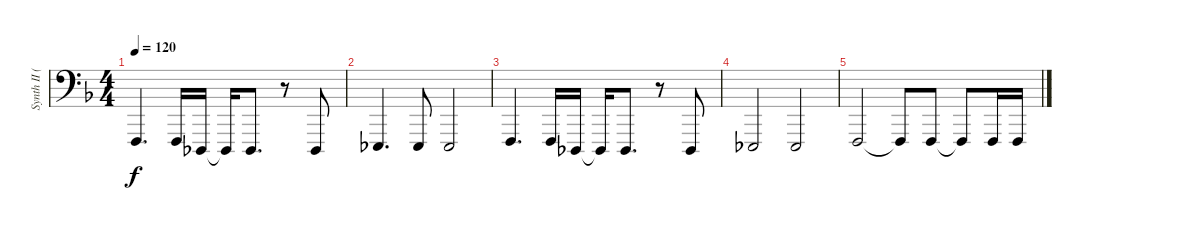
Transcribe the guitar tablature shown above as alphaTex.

\track ("Synth II (2)" "Synth II (") {instrument acousticgrandpiano}
\staff {score}
\tuning (E2 B1 G1 D1 A0 E0) {hide}
\ts (4 4)
\tempo 120
\clef f4
\ks f
13.6.4{d dy f} 3.4.16 4.5.16 4.5{t}.16 4.5.8{d} r.8 4.5.8 |
1.4.4{d} 1.4.8 1.4.2 |
13.6.4{d} 3.4.16 4.5.16 4.5{t}.16 4.5.8{d} r.8 4.5.8 |
1.4.2 1.4.2 |
3.4.2 3.4{t}.8 3.4.8 3.4{t}.8 3.4.16 3.4.16
